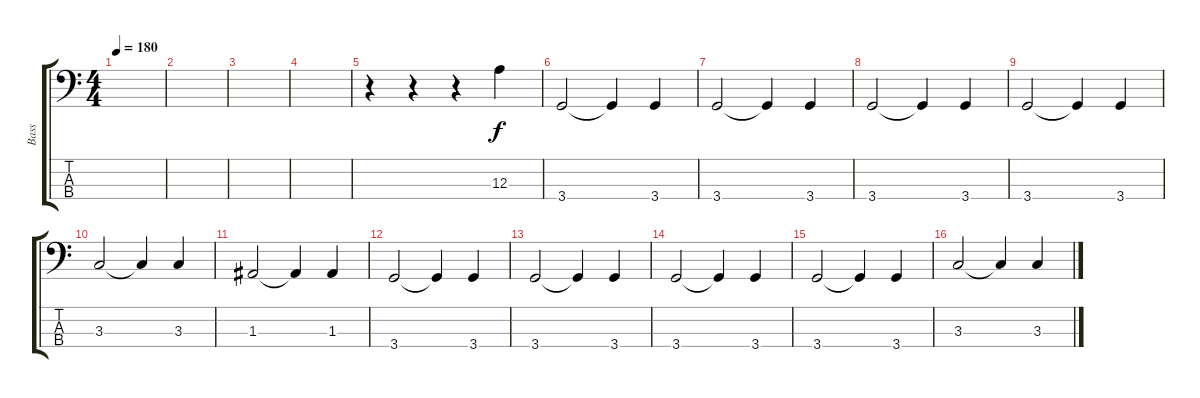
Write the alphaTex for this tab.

\track ("Bass" "Bass") {instrument electricbasspick}
\staff {score tabs}
\tuning (G2 D2 A1 E1) {hide}
\ts (4 4)
\tempo 180
\clef f4
\ks c
|
|
|
|
r.4 r.4 r.4 12.3.4 |
3.4.2 3.4{t}.4 3.4.4 |
3.4.2 3.4{t}.4 3.4.4 |
3.4.2 3.4{t}.4 3.4.4 |
3.4.2 3.4{t}.4 3.4.4 |
3.3.2 3.3{t}.4 3.3.4 |
1.3.2 1.3{t}.4 1.3.4 |
3.4.2 3.4{t}.4 3.4.4 |
3.4.2 3.4{t}.4 3.4.4 |
3.4.2 3.4{t}.4 3.4.4 |
3.4.2 3.4{t}.4 3.4.4 |
3.3.2 3.3{t}.4 3.3.4
